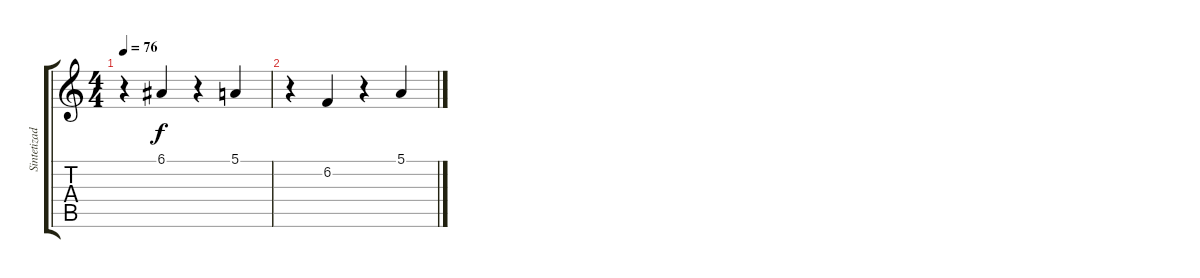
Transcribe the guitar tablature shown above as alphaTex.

\track ("Sintetizador" "Sintetizad") {instrument choiraahs}
\staff {score tabs}
\tuning (E4 B3 G3 D3 A2 E2) {hide}
\ts (4 4)
\tempo 76
\clef g2
\ks c
r.4{dy f} 6.1.4 r.4 5.1.4 |
r.4 6.2.4 r.4 5.1.4
